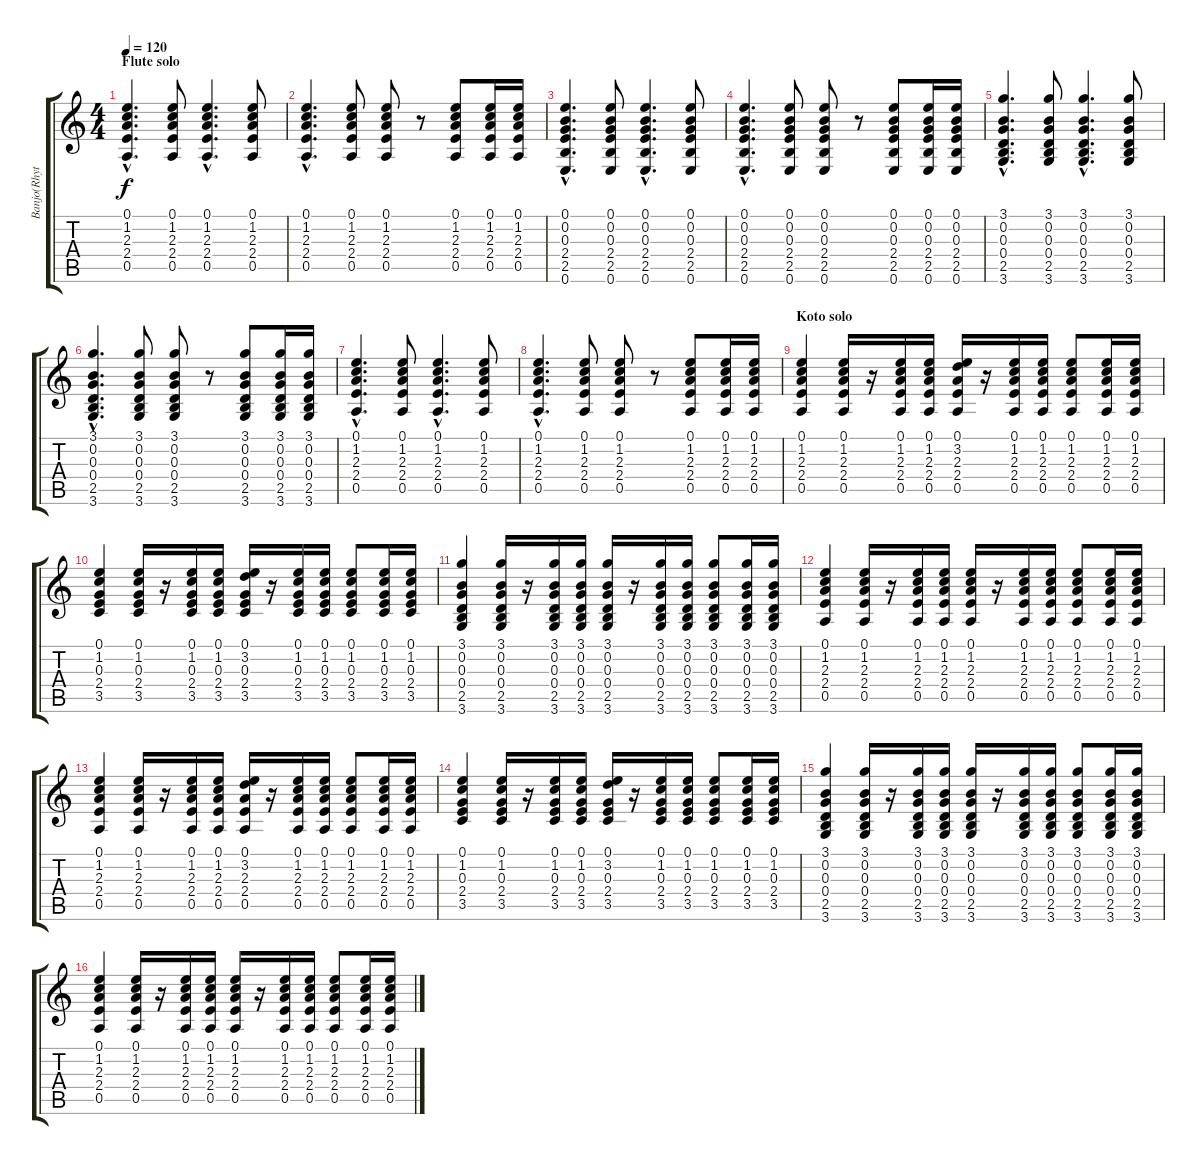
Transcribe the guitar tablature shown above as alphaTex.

\track ("Banjo(Rhytm)" "Banjo(Rhyt") {instrument banjo}
\staff {score tabs}
\tuning (E4 B3 G3 D3 A2 E2) {hide}
\displaytranspose 12
\ts (4 4)
\section ("" "Flute solo")
\tempo 120
\clef g2
\ks c
(0.1{hac} 1.2{hac} 2.3{hac} 2.4{hac} 0.5{hac}).4{d dy f} (0.1 1.2 2.3 2.4 0.5).8 (0.1{hac} 1.2{hac} 2.3{hac} 2.4{hac} 0.5{hac}).4{d} (0.1 1.2 2.3 2.4 0.5).8 |
(0.1{hac} 1.2{hac} 2.3{hac} 2.4{hac} 0.5{hac}).4{d} (0.1 1.2 2.3 2.4 0.5).8 (0.1 1.2 2.3 2.4 0.5).8 r.8 (0.1 1.2 2.3 2.4 0.5).8 (0.1 1.2 2.3 2.4 0.5).16 (0.1 1.2 2.3 2.4 0.5).16 |
(0.1{hac} 0.2{hac} 0.3{hac} 2.4{hac} 2.5{hac} 0.6{hac}).4{d} (0.1 0.2 0.3 2.4 2.5 0.6).8 (0.1{hac} 0.2{hac} 0.3{hac} 2.4{hac} 2.5{hac} 0.6{hac}).4{d} (0.1 0.2 0.3 2.4 2.5 0.6).8 |
(0.1{hac} 0.2{hac} 0.3{hac} 2.4{hac} 2.5{hac} 0.6{hac}).4{d} (0.1 0.2 0.3 2.4 2.5 0.6).8 (0.1 0.2 0.3 2.4 2.5 0.6).8 r.8 (0.1 0.2 0.3 2.4 2.5 0.6).8 (0.1 0.2 0.3 2.4 2.5 0.6).16 (0.1 0.2 0.3 2.4 2.5 0.6).16 |
(3.1{hac} 0.2{hac} 0.3{hac} 0.4{hac} 2.5{hac} 3.6{hac}).4{d} (3.1 0.2 0.3 0.4 2.5 3.6).8 (3.1{hac} 0.2{hac} 0.3{hac} 0.4{hac} 2.5{hac} 3.6{hac}).4{d} (3.1 0.2 0.3 0.4 2.5 3.6).8 |
(3.1{hac} 0.2{hac} 0.3{hac} 0.4{hac} 2.5{hac} 3.6{hac}).4{d} (3.1 0.2 0.3 0.4 2.5 3.6).8 (3.1 0.2 0.3 0.4 2.5 3.6).8 r.8 (3.1 0.2 0.3 0.4 2.5 3.6).8 (3.1 0.2 0.3 0.4 2.5 3.6).16 (3.1 0.2 0.3 0.4 2.5 3.6).16 |
(0.1{hac} 1.2{hac} 2.3{hac} 2.4{hac} 0.5{hac}).4{d} (0.1 1.2 2.3 2.4 0.5).8 (0.1{hac} 1.2{hac} 2.3{hac} 2.4{hac} 0.5{hac}).4{d} (0.1 1.2 2.3 2.4 0.5).8 |
(0.1{hac} 1.2{hac} 2.3{hac} 2.4{hac} 0.5{hac}).4{d} (0.1 1.2 2.3 2.4 0.5).8 (0.1 1.2 2.3 2.4 0.5).8 r.8 (0.1 1.2 2.3 2.4 0.5).8 (0.1 1.2 2.3 2.4 0.5).16 (0.1 1.2 2.3 2.4 0.5).16 |
\section ("" "Koto solo")
(0.1 1.2 2.3 2.4 0.5).4 (0.1 1.2 2.3 2.4 0.5).16 r.16 (0.1 1.2 2.3 2.4 0.5).16 (0.1 1.2 2.3 2.4 0.5).16 (0.1 3.2 2.3 2.4 0.5).16 r.16 (0.1 1.2 2.3 2.4 0.5).16 (0.1 1.2 2.3 2.4 0.5).16 (0.1 1.2 2.3 2.4 0.5).8 (0.1 1.2 2.3 2.4 0.5).16 (0.1 1.2 2.3 2.4 0.5).16 |
(0.1 1.2 0.3 2.4 3.5).4 (0.1 1.2 0.3 2.4 3.5).16 r.16 (0.1 1.2 0.3 2.4 3.5).16 (0.1 1.2 0.3 2.4 3.5).16 (0.1 3.2 0.3 2.4 3.5).16 r.16 (0.1 1.2 0.3 2.4 3.5).16 (0.1 1.2 0.3 2.4 3.5).16 (0.1 1.2 0.3 2.4 3.5).8 (0.1 1.2 0.3 2.4 3.5).16 (0.1 1.2 0.3 2.4 3.5).16 |
(3.1 0.2 0.3 0.4 2.5 3.6).4 (3.1 0.2 0.3 0.4 2.5 3.6).16 r.16 (3.1 0.2 0.3 0.4 2.5 3.6).16 (3.1 0.2 0.3 0.4 2.5 3.6).16 (3.1 0.2 0.3 0.4 2.5 3.6).16 r.16 (3.1 0.2 0.3 0.4 2.5 3.6).16 (3.1 0.2 0.3 0.4 2.5 3.6).16 (3.1 0.2 0.3 0.4 2.5 3.6).8 (3.1 0.2 0.3 0.4 2.5 3.6).16 (3.1 0.2 0.3 0.4 2.5 3.6).16 |
(0.1 1.2 2.3 2.4 0.5).4 (0.1 1.2 2.3 2.4 0.5).16 r.16 (0.1 1.2 2.3 2.4 0.5).16 (0.1 1.2 2.3 2.4 0.5).16 (0.1 1.2 2.3 2.4 0.5).16 r.16 (0.1 1.2 2.3 2.4 0.5).16 (0.1 1.2 2.3 2.4 0.5).16 (0.1 1.2 2.3 2.4 0.5).8 (0.1 1.2 2.3 2.4 0.5).16 (0.1 1.2 2.3 2.4 0.5).16 |
(0.1 1.2 2.3 2.4 0.5).4 (0.1 1.2 2.3 2.4 0.5).16 r.16 (0.1 1.2 2.3 2.4 0.5).16 (0.1 1.2 2.3 2.4 0.5).16 (0.1 3.2 2.3 2.4 0.5).16 r.16 (0.1 1.2 2.3 2.4 0.5).16 (0.1 1.2 2.3 2.4 0.5).16 (0.1 1.2 2.3 2.4 0.5).8 (0.1 1.2 2.3 2.4 0.5).16 (0.1 1.2 2.3 2.4 0.5).16 |
(0.1 1.2 0.3 2.4 3.5).4 (0.1 1.2 0.3 2.4 3.5).16 r.16 (0.1 1.2 0.3 2.4 3.5).16 (0.1 1.2 0.3 2.4 3.5).16 (0.1 3.2 0.3 2.4 3.5).16 r.16 (0.1 1.2 0.3 2.4 3.5).16 (0.1 1.2 0.3 2.4 3.5).16 (0.1 1.2 0.3 2.4 3.5).8 (0.1 1.2 0.3 2.4 3.5).16 (0.1 1.2 0.3 2.4 3.5).16 |
(3.1 0.2 0.3 0.4 2.5 3.6).4 (3.1 0.2 0.3 0.4 2.5 3.6).16 r.16 (3.1 0.2 0.3 0.4 2.5 3.6).16 (3.1 0.2 0.3 0.4 2.5 3.6).16 (3.1 0.2 0.3 0.4 2.5 3.6).16 r.16 (3.1 0.2 0.3 0.4 2.5 3.6).16 (3.1 0.2 0.3 0.4 2.5 3.6).16 (3.1 0.2 0.3 0.4 2.5 3.6).8 (3.1 0.2 0.3 0.4 2.5 3.6).16 (3.1 0.2 0.3 0.4 2.5 3.6).16 |
(0.1 1.2 2.3 2.4 0.5).4 (0.1 1.2 2.3 2.4 0.5).16 r.16 (0.1 1.2 2.3 2.4 0.5).16 (0.1 1.2 2.3 2.4 0.5).16 (0.1 1.2 2.3 2.4 0.5).16 r.16 (0.1 1.2 2.3 2.4 0.5).16 (0.1 1.2 2.3 2.4 0.5).16 (0.1 1.2 2.3 2.4 0.5).8 (0.1 1.2 2.3 2.4 0.5).16 (0.1 1.2 2.3 2.4 0.5).16
